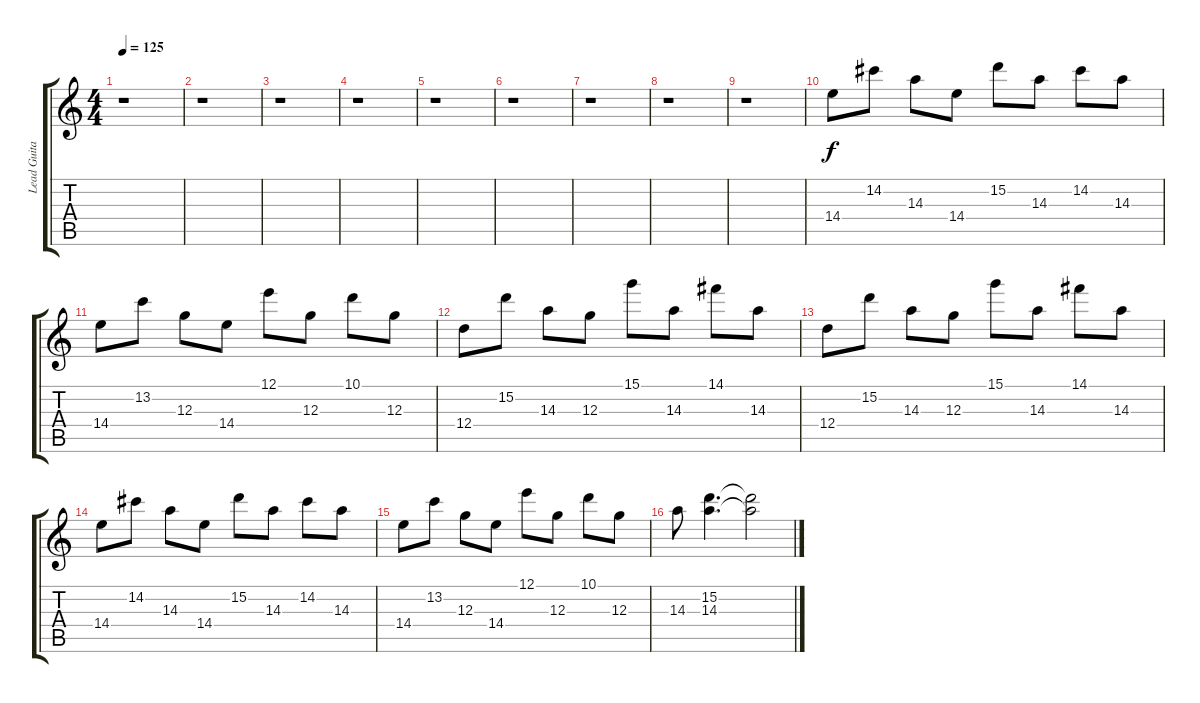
\track ("Lead Guitar" "Lead Guita") {instrument distortionguitar}
\staff {score tabs}
\tuning (E4 B3 G3 D3 A2 E2) {hide}
\ts (4 4)
\tempo 125
\clef g2
\ks c
r.1{dy f} |
r.1 |
r.1 |
r.1 |
r.1 |
r.1 |
r.1 |
r.1 |
r.1 |
14.4.8 14.2.8 14.3.8 14.4.8 15.2.8 14.3.8 14.2.8 14.3.8 |
14.4.8 13.2.8 12.3.8 14.4.8 12.1.8 12.3.8 10.1.8 12.3.8 |
12.4.8 15.2.8 14.3.8 12.3.8 15.1.8 14.3.8 14.1.8 14.3.8 |
12.4.8 15.2.8 14.3.8 12.3.8 15.1.8 14.3.8 14.1.8 14.3.8 |
14.4.8 14.2.8 14.3.8 14.4.8 15.2.8 14.3.8 14.2.8 14.3.8 |
14.4.8 13.2.8 12.3.8 14.4.8 12.1.8 12.3.8 10.1.8 12.3.8 |
14.3.8 (15.2 14.3).4{d} (15.2{t} 14.3{t}).2
